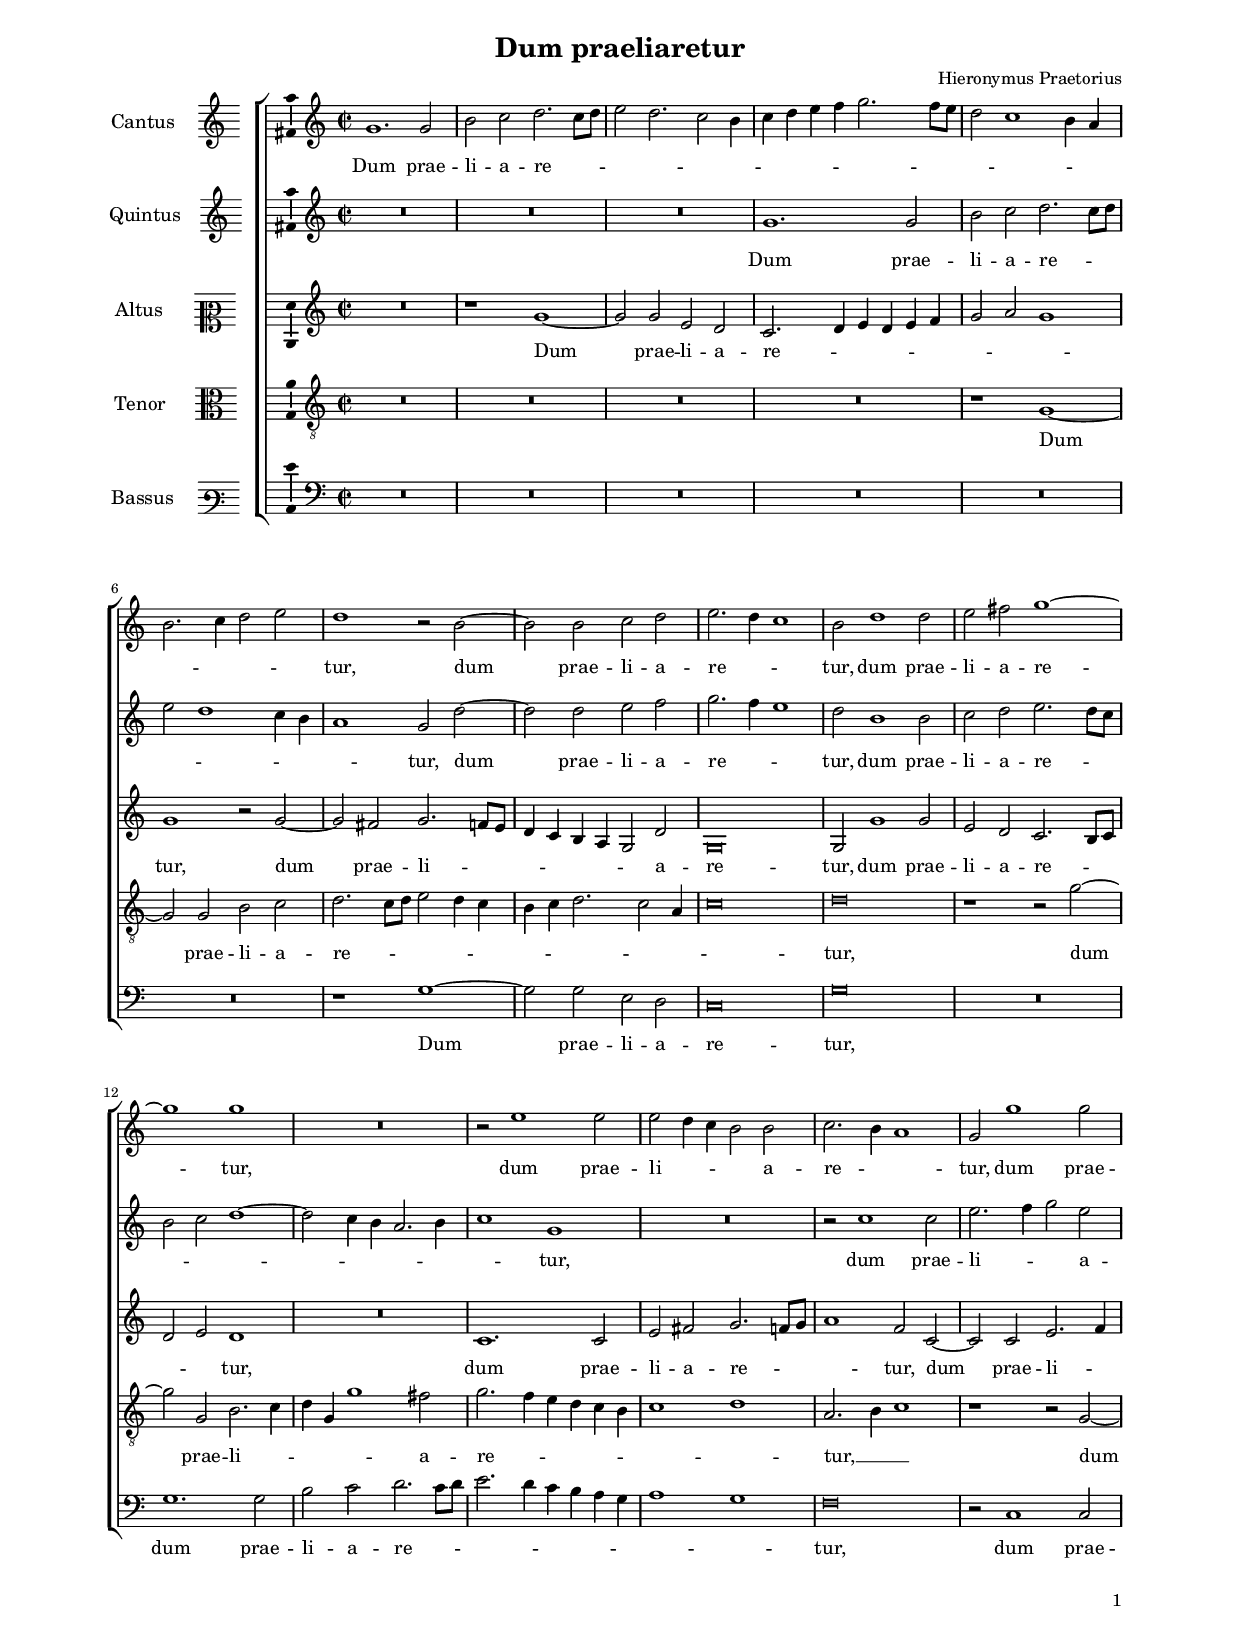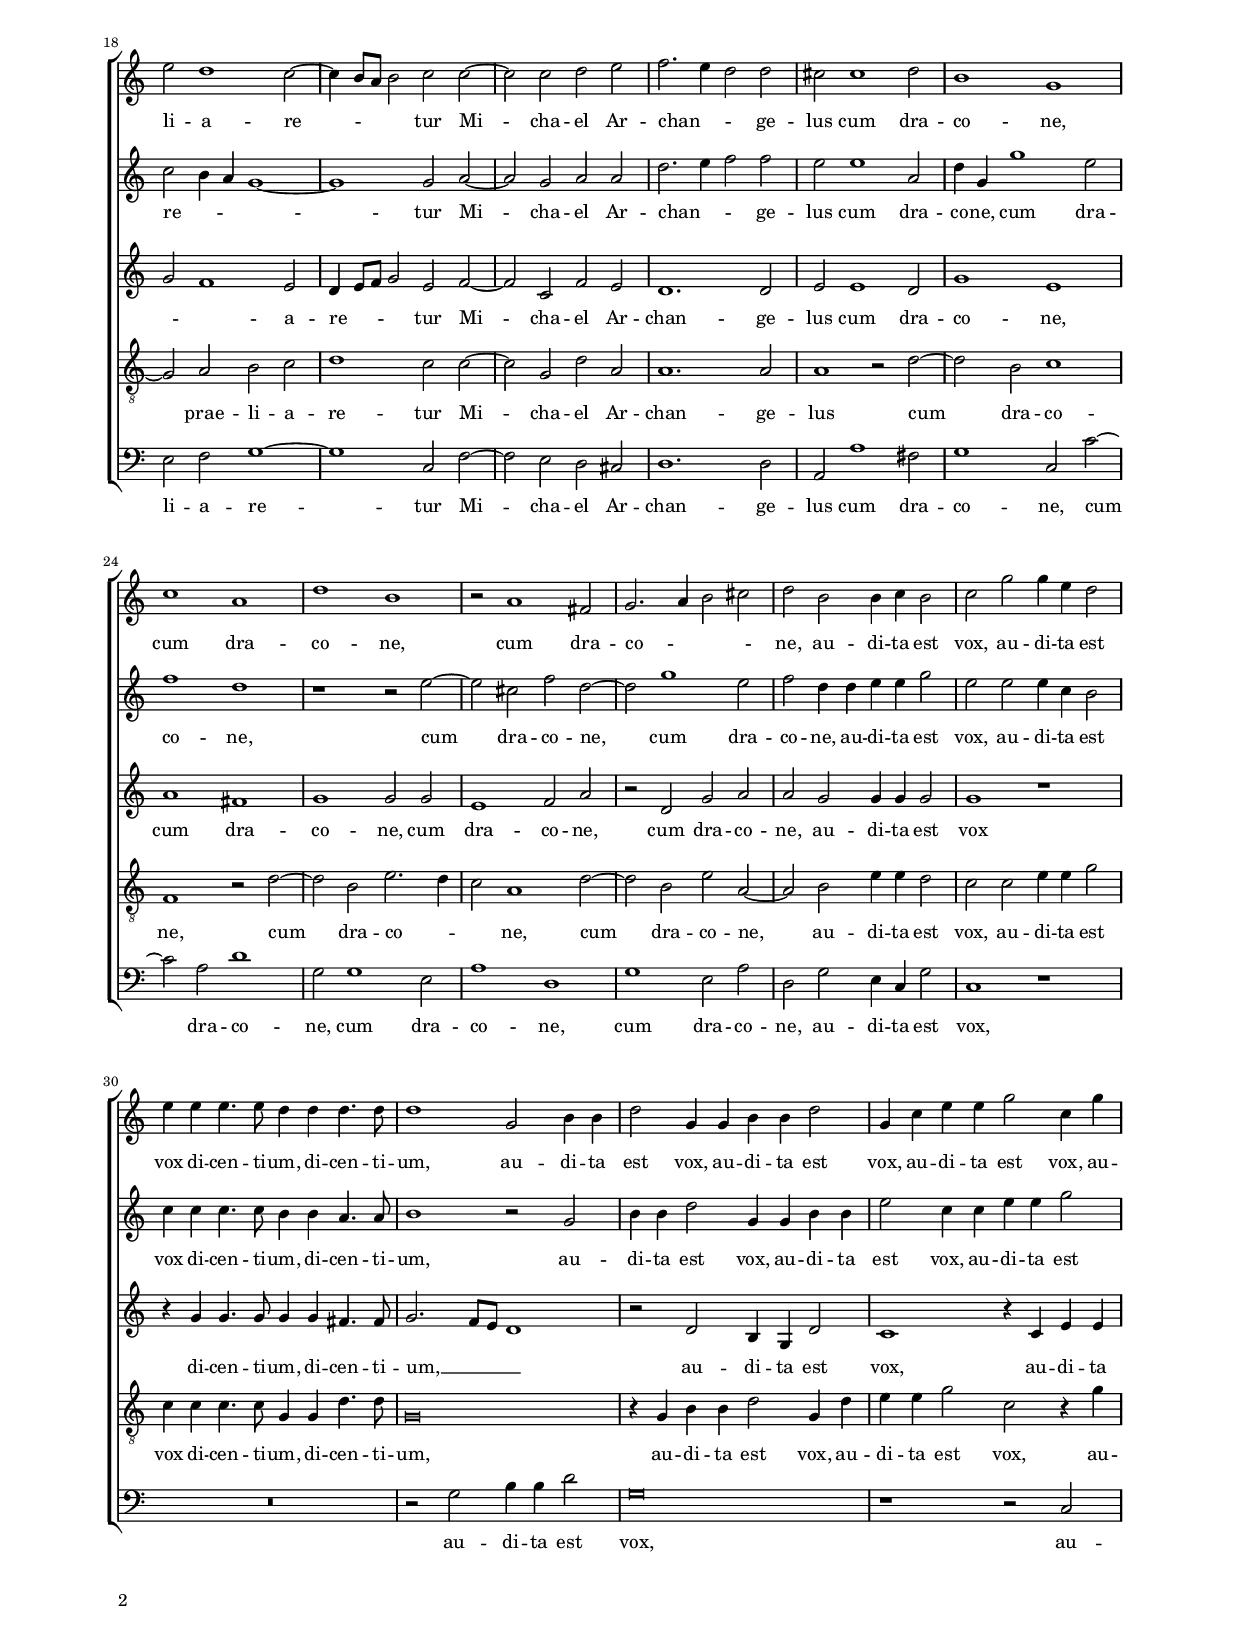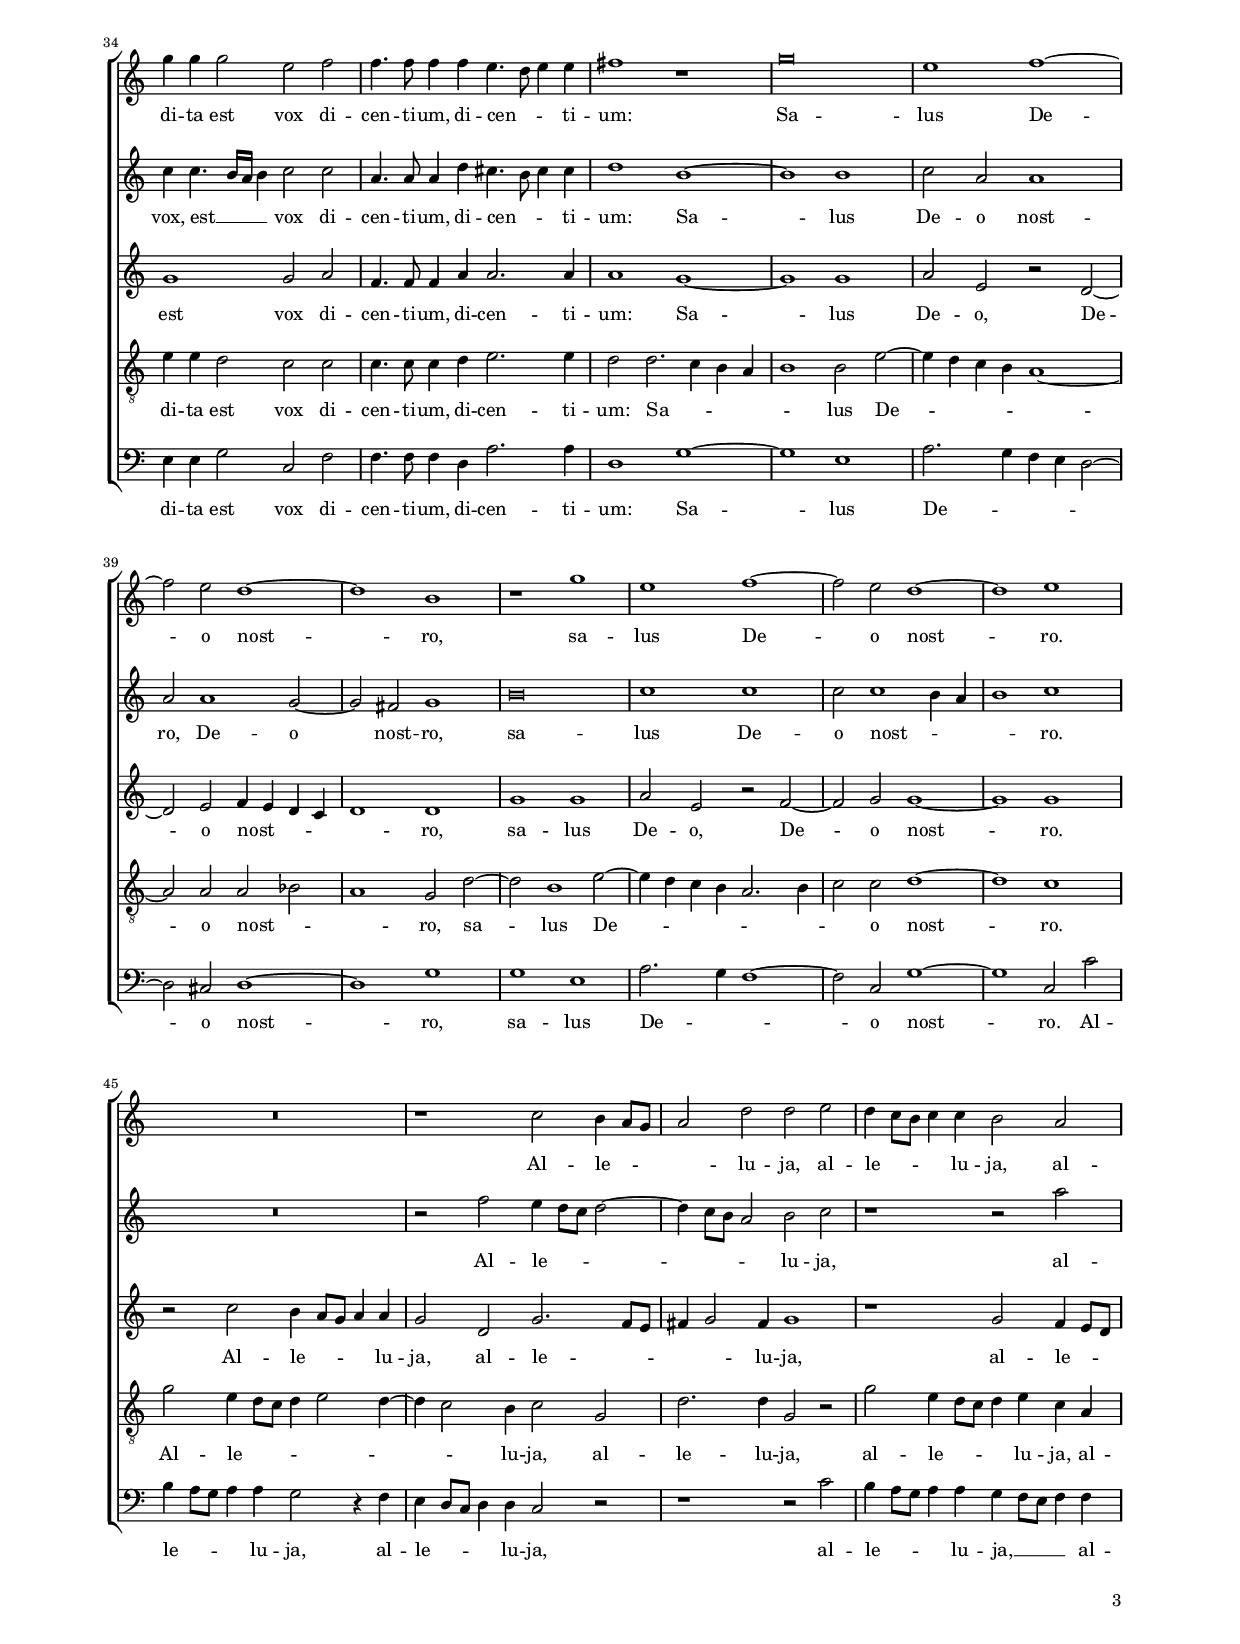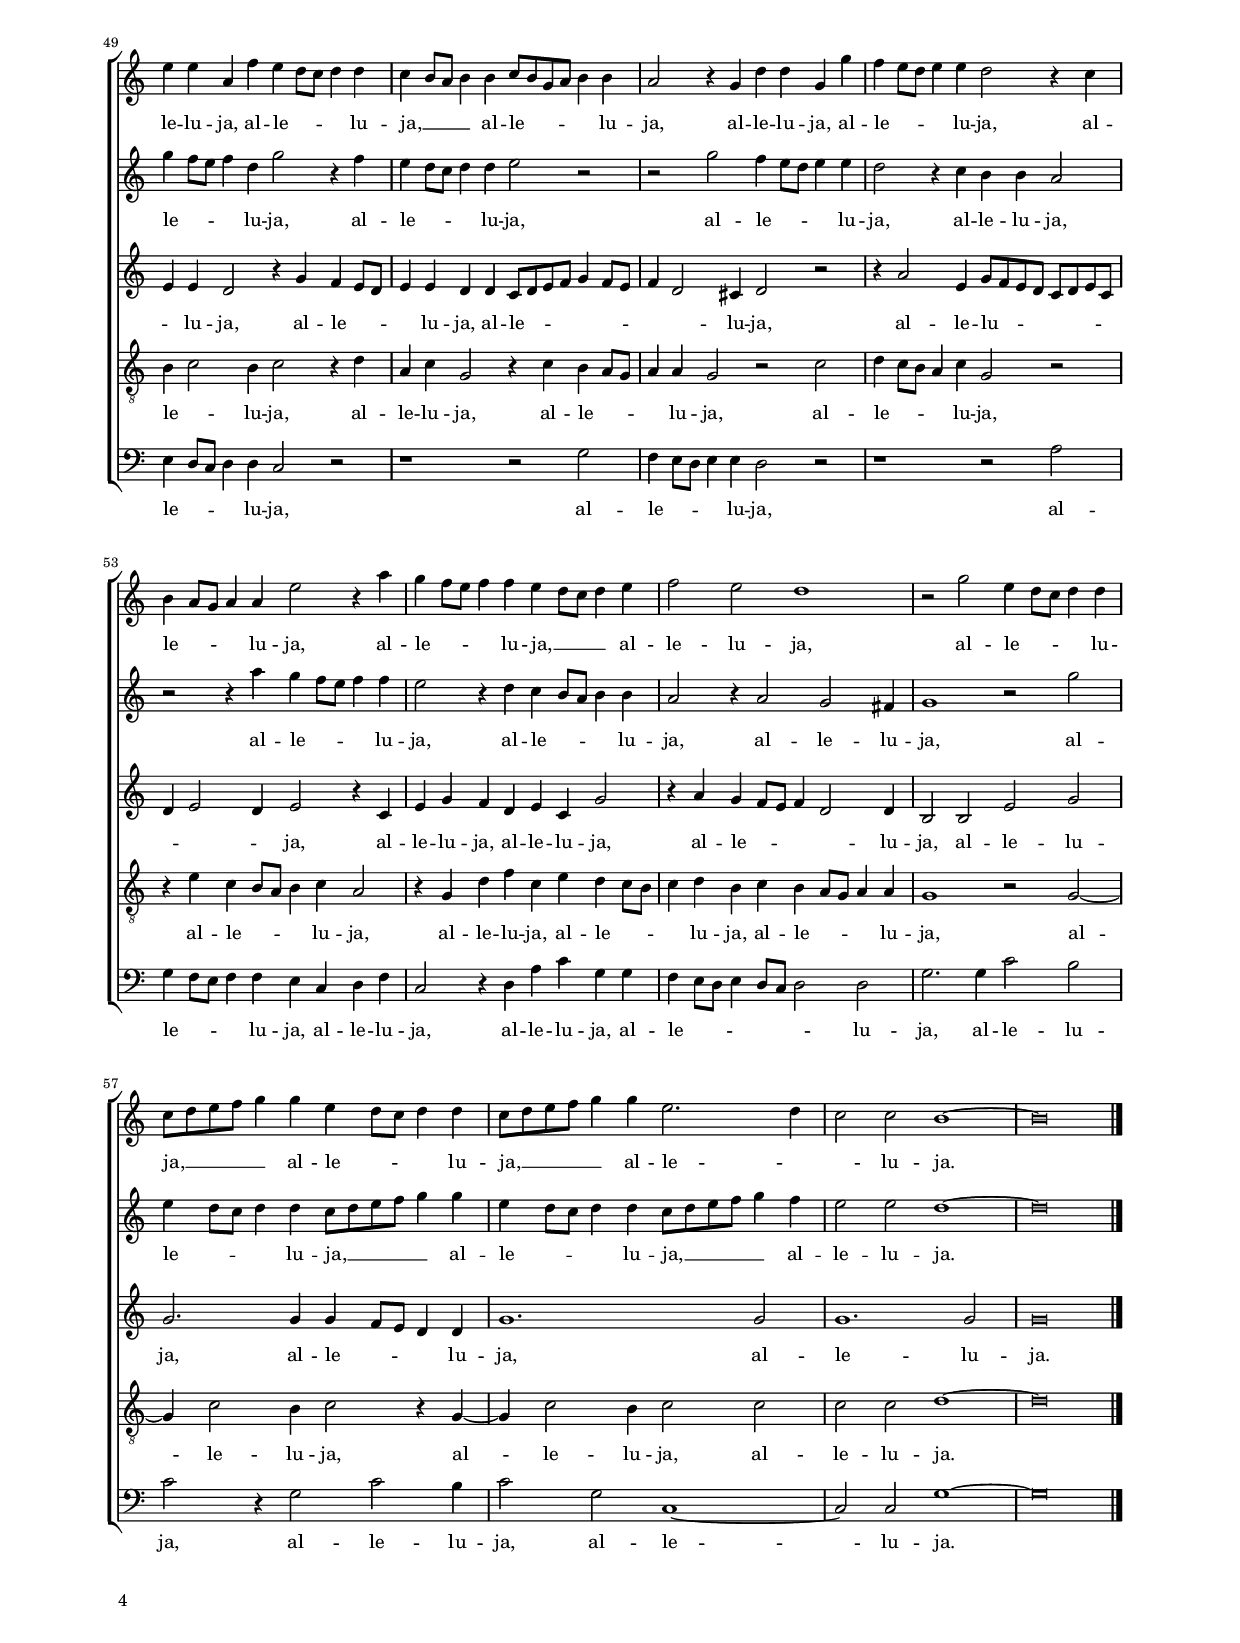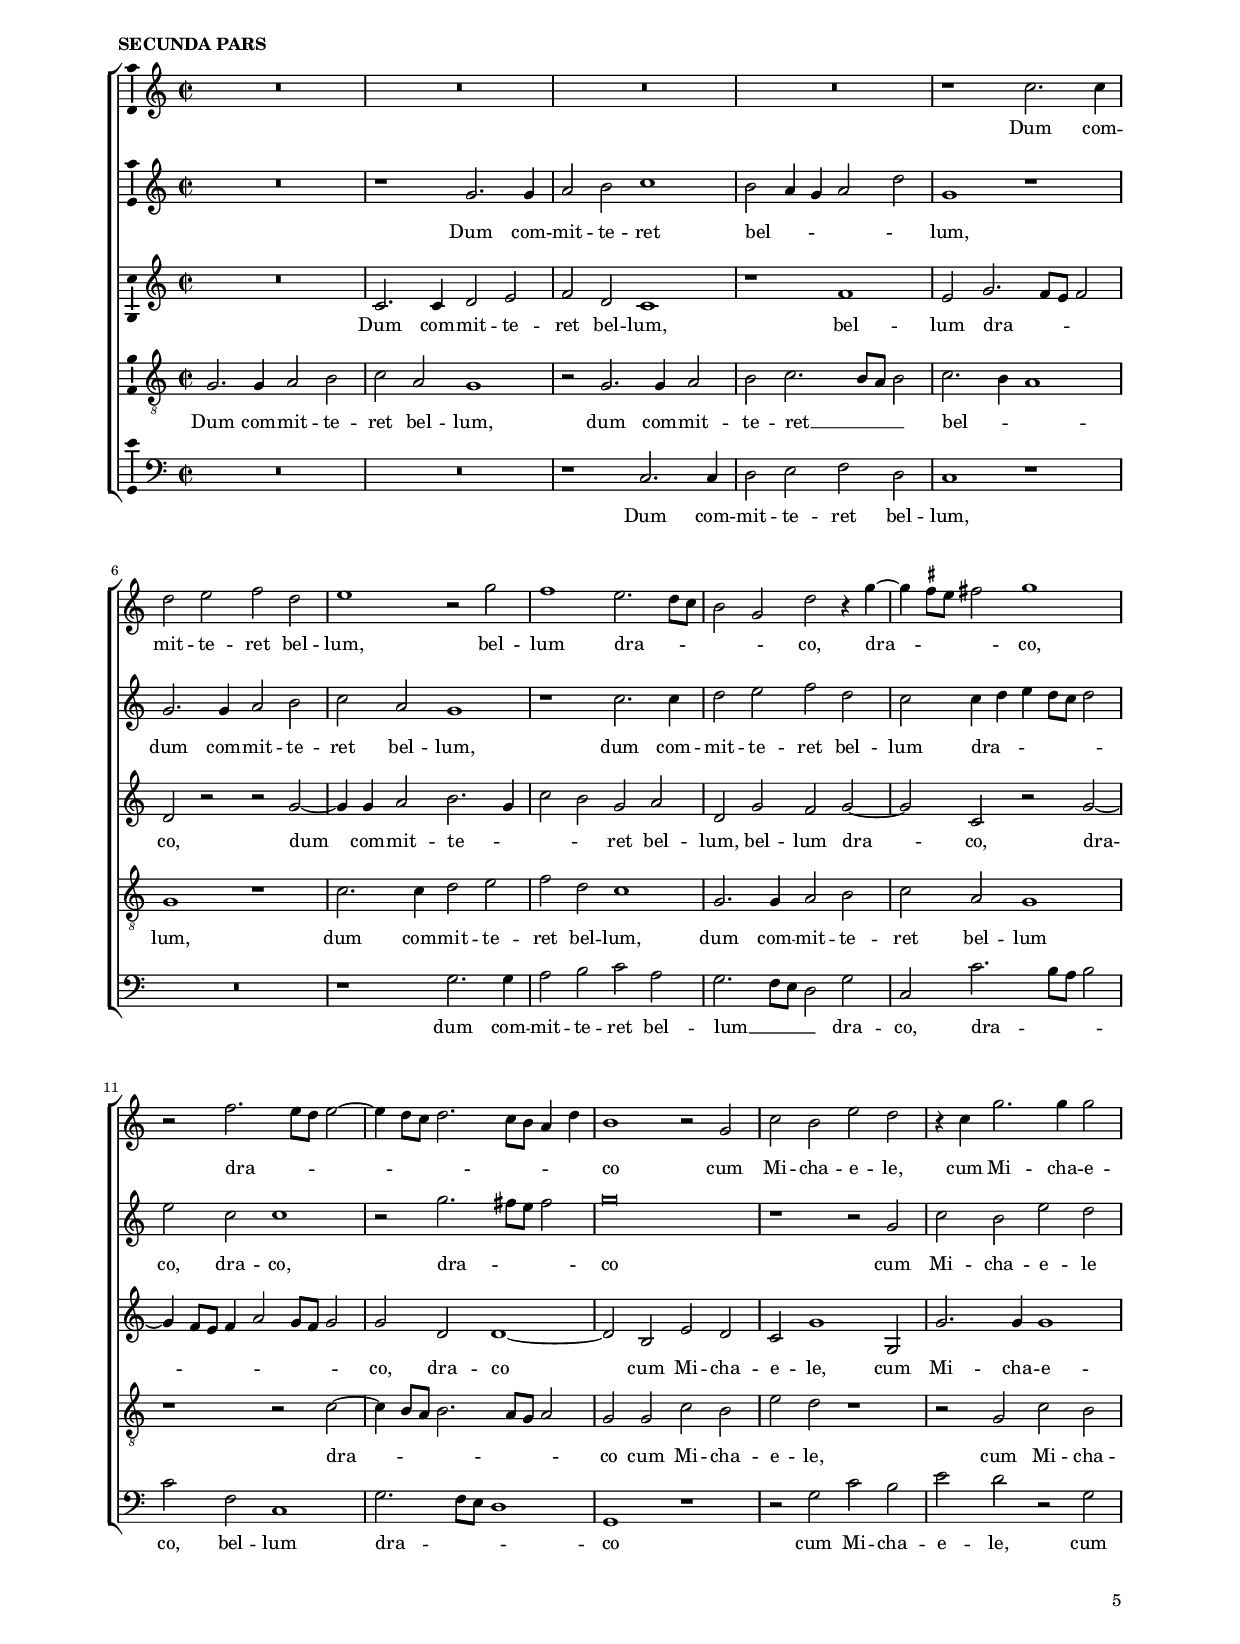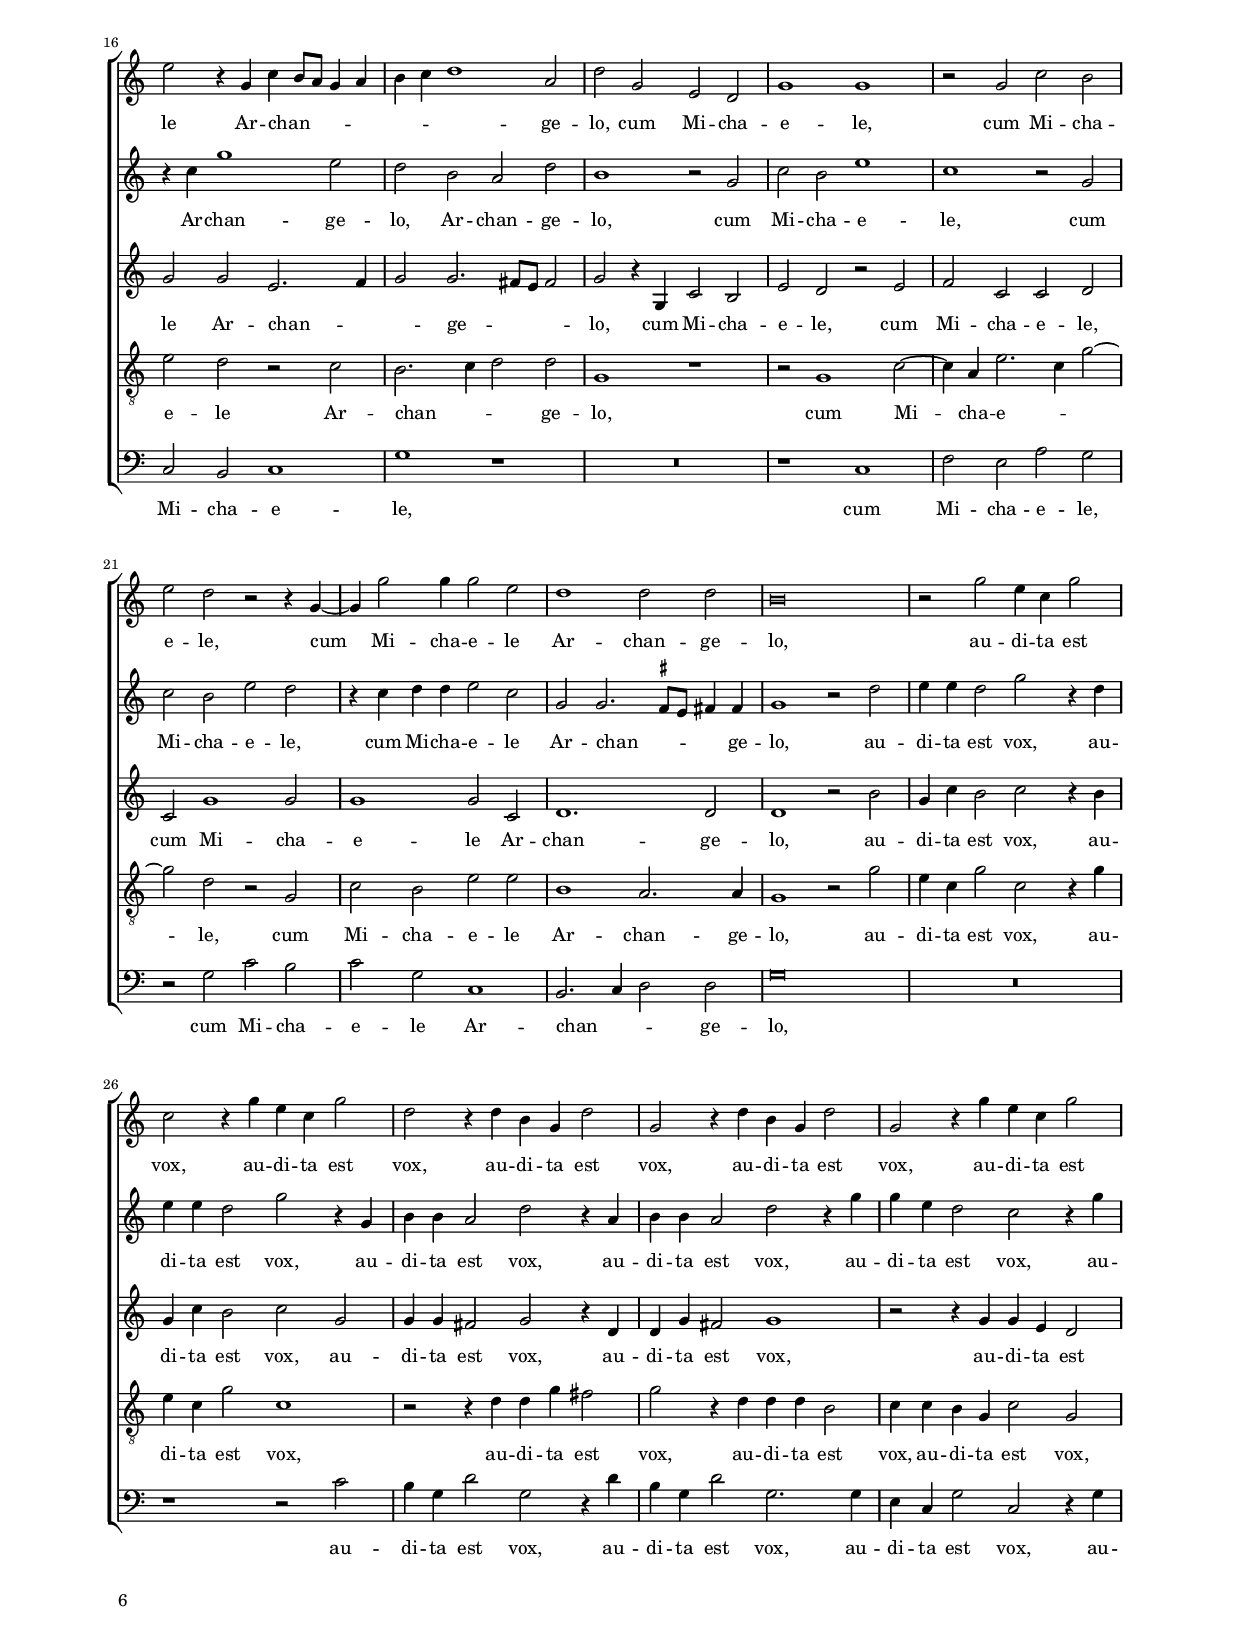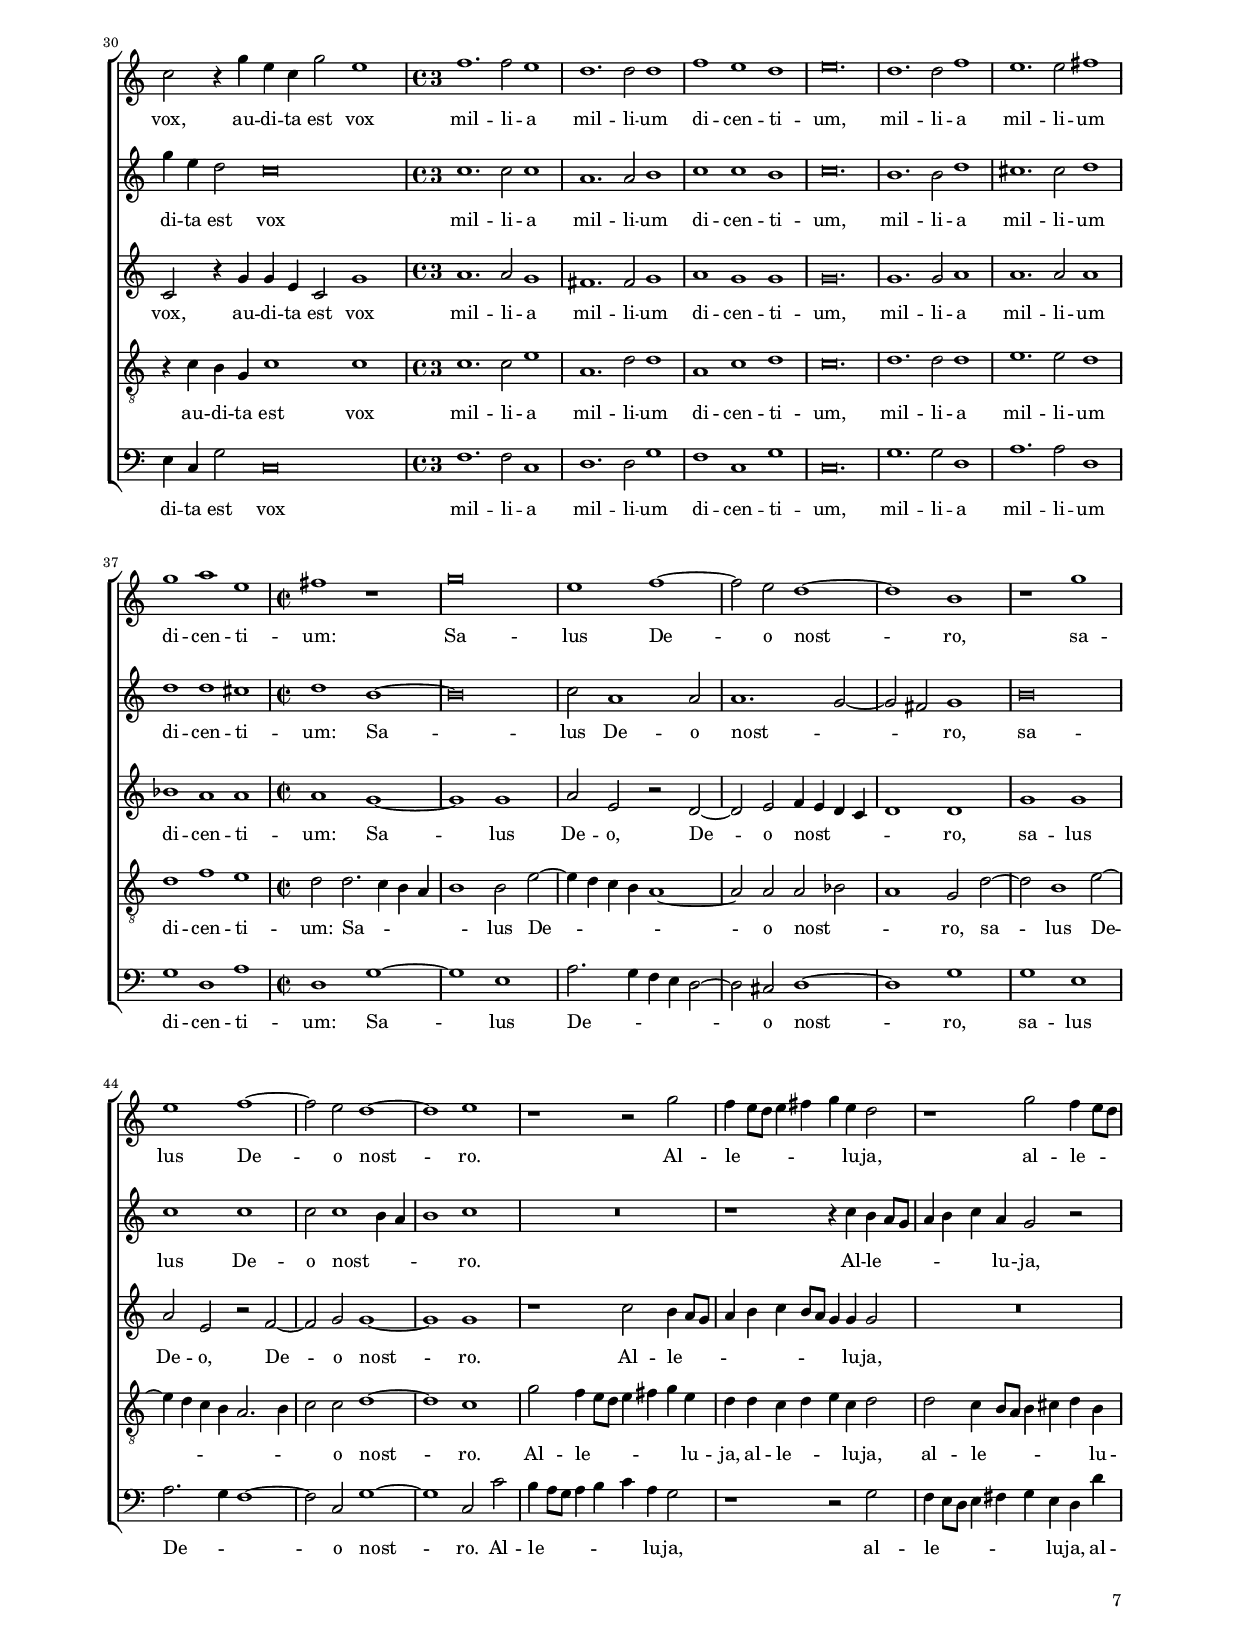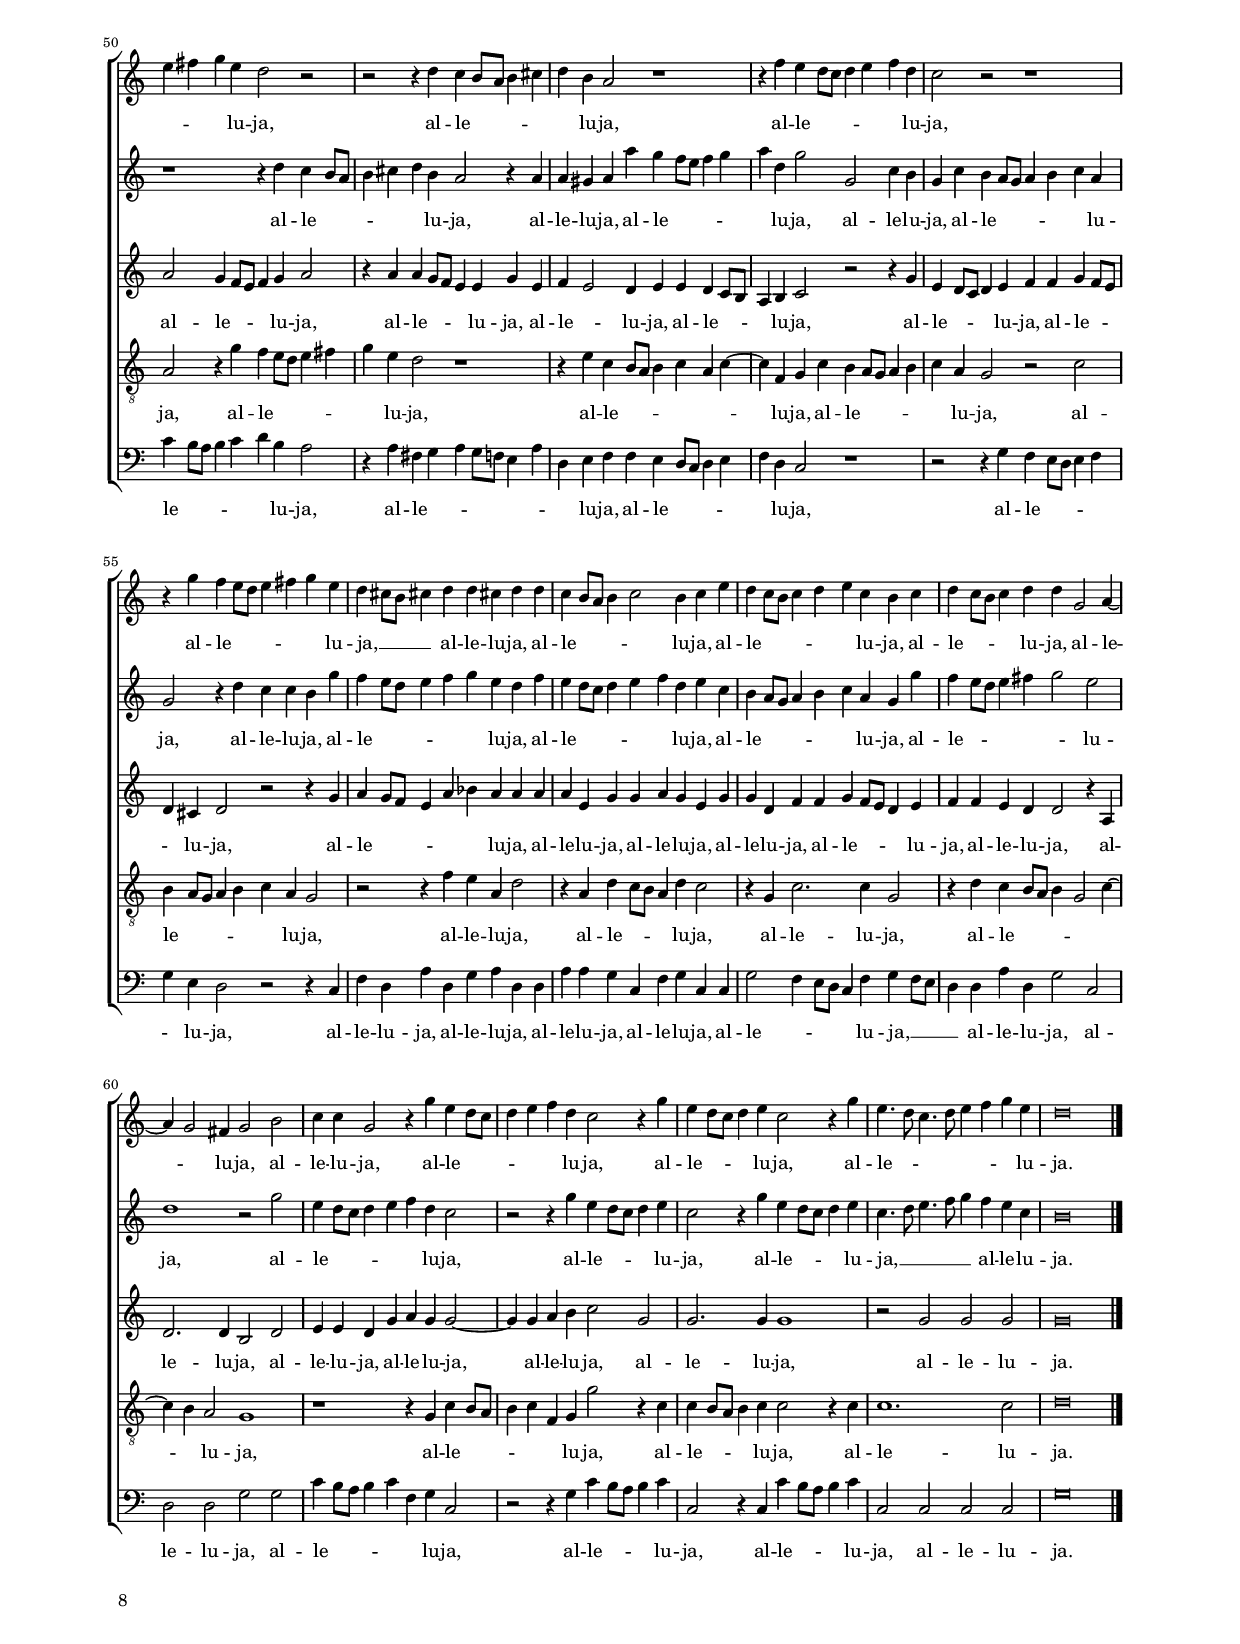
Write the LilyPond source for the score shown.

\header
{
  title="Dum praeliaretur"
  composer="Hieronymus Praetorius"
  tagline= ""
}

\version "2.18.2"
\language deutsch
#(set-global-staff-size 15)
% #(set-default-paper-size "letter")
#(ly:set-option 'point-and-click #f)

	
	ficta = { \once \set suggestAccidentals = ##t }
	
	forget = #(define-music-function (parser location music) (ly:music?) #{
		\accidentalStyle forget
		$music
		\accidentalStyle default
		#})
	
	m = \melisma
	me = \melismaEnd
 
    
   CutCThree = {
   \newSpacingSection
   \override Score.SpacingSpanner.common-shortest-duration = #(ly:make-moment 1 2)
   \once \override Staff.TimeSignature.stencil = #ly:text-interface::print
   \once \override Staff.TimeSignature.text =
   \markup \number { \musicglyph #"timesig.C44" \vcenter "3" }
   \time 3/1
   }
    
    CutCThreeTwo = {
    \newSpacingSection
    \override Score.SpacingSpanner.common-shortest-duration = #(ly:make-moment 1 4)
    \once \override Staff.TimeSignature.stencil = #ly:text-interface::print
    \once \override Staff.TimeSignature.text =
    \markup { \override #'(baseline-skip . 2) \number {\musicglyph #"timesig.C22" \vcenter \column {"3" "2"} } }
    \time 3/1
   }
   

\paper
	{
	top-margin = 1.8 \cm
	bottom-margin = 1.2 \cm
	left-margin = 2 \cm
	right-margin = 2 \cm
	ragged-bottom = ##f
	ragged-last-bottom = ##t
	print-page-number = ##f
	score-system-spacing = #'((basic-distance . 16) (minimum-distance . 14) (padding . 5) (strechability . 150))
	system-system-spacing = #'((basic-distance . 16) (minimum-distance . 14) (padding . 5) (strechability . 150))
        oddFooterMarkup=\markup   \fill-line { "" \fromproperty #'page:page-number-string }
        evenFooterMarkup=\markup  \fill-line { \fromproperty #'page:page-number-string "" }
        last-bottom-spacing = #'((basic-distance . 12) (minimum-distance . 7) (padding . 4))
	systems-per-page = 3
	page-count = 8
%	min-systems-per-page = 3
	}

global = {
   	\key c \major
	\time 2/2 \set Score.measureLength = #(ly:make-moment 2/1)
    \set Score.tempoHideNote = ##t
    \tempo 2 = 90
    \skip 1*2*44 \newSpacingSection \override Score.SpacingSpanner.common-shortest-duration = #(ly:make-moment 1 8)
    \skip 1*2*16 \bar "|."
	}
	

incipitcantus = \markup { \score {
	{
	\set Staff.instrumentName = \markup { \fontsize #1 "Cantus" }
	\key c \major
	\clef violin
	s4 \bar ""
	}
	\layout  {
	raggedright = ##t
	indent = 1.8 \cm
	line-width = 2.5 \cm
	\context { \Staff \remove Time_signature_engraver }
	\override Staff.Clef.Y-extent = #'(0 . 0)
	}} \hspace #1 }
      

incipitquintus = \markup { \score {
	{
	\set Staff.instrumentName = \markup { \fontsize #1 "Quintus" }
	\key c \major
	\clef violin
	s4 \bar ""
	}
	\layout  {
	raggedright = ##t
	indent = 1.8 \cm
	line-width = 2.5 \cm
	\context { \Staff \remove Time_signature_engraver }
	\override Staff.Clef.Y-extent = #'(0 . 0)
	}} \hspace #1 }
             
      
incipitaltus = \markup { \score {
	{
	\set Staff.instrumentName = \markup { \fontsize #1 "Altus" }
	\key c \major
	\clef mezzosoprano
	s4 \bar ""
	}
	\layout  {
	raggedright = ##t
	indent = 1.8 \cm
	line-width = 2.5 \cm
	\context { \Staff \remove Time_signature_engraver }
	\override Staff.Clef.Y-extent = #'(0 . 0)
	}} \hspace #1 }


incipittenor = \markup { \score {
	{
	\set Staff.instrumentName = \markup { \fontsize #1 "Tenor" }
	\key c \major
	\clef alto
	s4 \bar ""
	}
	\layout  {
	raggedright = ##t
	indent = 1.8 \cm
	line-width = 2.5 \cm
	\context { \Staff \remove Time_signature_engraver }
	\override Staff.Clef.Y-extent = #'(0 . 0)
	}} \hspace #1 }
      
     
incipitbassus = \markup { \score {
	{
	\set Staff.instrumentName = \markup { \fontsize #1 "Bassus" }
	\key c \major
	\clef varbaritone
	s4 \bar ""
	}
	\layout  {
	raggedright = ##t
	indent = 1.8 \cm
	line-width = 2.5 \cm
	\context { \Staff \remove Time_signature_engraver }
	\override Staff.Clef.Y-extent = #'(0 . 0)
	}} \hspace #1 }


cantus =  \relative c''
	{
	g1. g2
	h2 c d2. c8 d
	e2 d2. c2 h4
	c4 d e f g2. f8 e
%5
	d2 c1 h4 a |
	h2. c4 d2 e
	d1 r2 h~
	h2 h c d
	e2. d4 c1
%10
	h2 d1 d2 |
	e2 fis g1~
	g1 g
	R\breve
	r2 e1 e2
%15
	e2 d4 c h2 h |
	c2. h4 a1
	g2 g'1 g2
	e2 d1 c2~
	c4 h8 a h2 c c~
%20
	c2 c d e |
	f2. e4 d2 d
	cis2 cis1 d2
	h1 g
	c1 a
%25
	d1 h |
	r2 a1 fis2
	g2. a4 h2 cis
	d2 h h4 c h2
	c2 g' g4 e d2
%30
	e4 e e4. e8 d4 d d4. d8 |
	d1 g,2 h4 h
	d2 g,4 g h4 h d2
	g,4 c e e g2 c,4 g'
	g4 g g2 e2 f
%35
	f4. f8 f4 f e4. d8 e4 e |
	fis1 r
	g\breve
	e1 f~
	f2 e d1~
%40
	d1 h |
	r1 g'
	e1 f~
	f2 e d1~
	d1 e
%45
	R\breve |
	r1 c2 h4 a8 g
	a2 d d e
	d4 c8 h c4 c h2 a
	e'4 e a, f' e4 d8 c d4 d
%50
	c4 h8 a h4 h c8 h g a h4 h |
	a2 r4 g d'4 d g, g'
	f4 e8 d e4 e d2 r4 c
	h4 a8 g a4 a e'2 r4 a
	g4 f8 e f4 f e4 d8 c d4 e
%55
	f2 e d1 |
	r2 g e4 d8 c d4 d
	c8 d e f g4 g e4 d8 c d4 d
	c8 d e f g4 g e2. d4
	c2 c h1~
%60
	h\breve |
	}


quintus =  \relative c''
    {
	R\breve
	R\breve
	R\breve
	g1. g2
%5
	h2 c d2. c8 d |
	e2 d1 c4 h
	a1 g2 d'~
	d2 d e f
	g2. f4 e1
%10
	d2 h1 h2 |
	c2 d e2. d8 c
	h2 c d1~
	d2 c4 h a2. h4
	c1 g
%15
	R\breve |
	r2 c1 c2
	e2. f4 g2 e
	c2 h4 a g1~
	g1 g2 a~
%20
	a2 g a a |
	d2. e4 f2 f
	e2 e1 a,2
	d4 g, g'1 e2
	f1 d
%25
	r1 r2 e~ |
	e2 cis f2 d~
	d2 g1 e2
	f2 d4 d e4 e g2
	e2 e e4 c h2
%30
	c4 c c4. c8 h4 h a4. a8 |
	h1 r2 g
	h4 h d2 g,4 g h h
	e2 c4 c e4 e g2
	c,4 c4. h16 a h4 c2 c
%35
	a4. a8 a4 d cis4. h8 cis4 cis |
	d1 h~
	h1 h
	c2 a a1
	a2 a1 g2~
%40
	g2 fis g1 |
	h\breve
	c1 c
	c2 c1 h4 a
	h1 c
%45
	R\breve |
	r2 f e4 d8 c d2~
	d4 c8 h a2 h c
	r1 r2 a'
	g4 f8 e f4 d g2 r4 f
%50
	e4 d8 c d4 d e2 r |
	r2 g f4 e8 d e4 e
	d2 r4 c h4 h a2
	r2 r4 a' g4 f8 e f4 f
	e2 r4 d c4 h8 a h4 h
%55
	a2 r4 a2 g fis4 |
	g1 r2 g'
	e4 d8 c d4 d c8 d e f g4 g
	e4 d8 c d4 d c8 d e f g4 f
	e2 e d1~
%60
	d\breve |
	}


altus =  \relative c'
	{
	R\breve
	r1 g'~
	g2 g e d
	c2. d4 e d e f
%5
	g2 a g1 |
	g1 r2 g~
	g2 fis g2. f8 e
	d4 c h a g2 d'
	g,\breve
%10
	g2 g'1 g2 |
	e2 d c2. h8 c
	d2 e d1
	R\breve
	c1. c2
%15
	e2 fis g2. f8 g |
	a1 f2 c~
	c2 c e2. f4
	g2 f1 e2
	d4 e8 f g2 e f~
%20
	f2 c f e |
	d1. d2
	e2 e1 d2
	g1 e
	a1 fis
%25
	g1 g2 g |
	e1 f2 a
	r2 d, g2 a
	a2 g g4 g g2
	g1 r
%30
	r4 g g4. g8 g4 g fis4. fis8 |
	g2. f8 e d1
	r2 d h4 g d'2
	c1 r4 c e e
	g1 g2 a
%35
	f4. f8 f4 a a2. a4 |
	a1 g~
	g1 g
	a2 e r d~
	d2 e f4 e d c
%40
	d1 d |
	g1 g
	a2 e r f~
	f2 g g1~
	g1 g
%45
	r2 c h4 a8 g a4 a |
	g2 d g2. f8 e
	fis4 g2 fis4 g1
	r1 g2 f4 e8 d
	e4 e d2 r4 g f e8 d
%50
	e4 e d d c8 d e f g4 f8 e |
	f4 d2 cis4 d2 r
	r4 a'2 e4 g8 f e d c[ d e c]
	d4 e2 d4 e2 r4 c
	e4 g f d e c g'2
%55
	r4 a g f8 e f4 d2 d4 |
	h2 h e2 g
	g2. g4 g4 f8 e d4 d
	g1. g2
	g1. g2
%60
	g\breve |
	}


tenor  =  \relative c'
	{
	R\breve
	R\breve
	R\breve
	R\breve
%5
	r1 g~ |
	g2 g h c
	d2. c8 d e2 d4 c
	h4 c d2. c2 a4
	c\breve
%10
	d\breve |
	r1 r2 g~
	g2 g, h2. c4
	d4 g, g'1 fis2
	g2. f4 e4 d c h
%15
	c1 d |
	a2. h4 c1
	r1 r2 g~
	g2 a h c
	d1 c2 c~
%20
	c2 g d' a |
	a1. a2
	a1 r2 d~
	d2 h c1
	f,1 r2 d'~
%25
	d2 h e2. d4 |
	c2 a1 d2~
	d2 h e a,~
	a2 h e4 e d2
	c2 c e4 e g2
%30
	c,4 c c4. c8 g4 g d'4. d8 |
	g,\breve
	r4 g h h d2 g,4 d'
	e4 e g2 c,2 r4 g'
	e4 e d2 c2 c
%35
	c4. c8 c4 d e2. e4 |
	d2 d2. c4 h a
	h1 h2 e~
	e4 d c h a1~
	a2 a a b
%40
	a1 g2 d'~ |
	d2 h1 e2~
	e4 d c h a2. h4
	c2 c d1~
	d1 c
%45
	g'2 e4 d8 c d4 e2 d4~ |
	d4 c2 h4 c2 g
	d'2. d4 g,2 r
	g'2 e4 d8 c d4 e c a
	h4 c2 h4 c2 r4 d
%50
	a4 c g2 r4 c h a8 g |
	a4 a g2 r c
	d4 c8 h a4 c g2 r
	r4 e' c4 h8 a h4 c a2
	r4 g d' f c4 e d c8 h
%55
	c4 d h c h4 a8 g a4 a |
	g1 r2 g~
	g4 c2 h4 c2 r4 g~
	g4 c2 h4 c2 c
	c2 c d1~
%60
	d\breve |
	}


bassus  =  \relative c
	{
	R\breve
	R\breve
	R\breve
	R\breve
%5
	R\breve |
	R\breve
	r1 g'~
	g2 g e d
	c\breve
%10
	g'\breve |
	R\breve
	g1. g2
	h2 c d2. c8 d
	e2. d4 c h a g
%15
	a1 g |
	f\breve
	r2 c1 c2
	e2 f g1~
	g1 c,2 f~
%20
	f2 e d cis |
	d1. d2
	a2 a'1 fis2
	g1 c,2 c'~
	c2 a d1
%25
	g,2 g1 e2 |
	a1 d,
	g1 e2 a
	d,2 g e4 c g'2
	c,1 r
%30
	R\breve |
	r2 g' h4 h d2
	g,\breve
	r1 r2 c,
	e4 e g2 c,2 f
%35
	f4. f8 f4 d a'2. a4 |
	d,1 g~
	g1 e
	a2. g4 f e d2~
	d2 cis d1~
%40
	d1 g |
	g1 e
	a2. g4 f1~
	f2 c g'1~
	g1 c,2 c'
%45
	h4 a8 g a4 a g2 r4 f |
	e4 d8 c d4 d c2 r
	r1 r2 c'
	h4 a8 g a4 a g4 f8 e f4 f
	e4 d8 c d4 d c2 r
%50
	r1 r2 g' |
	f4 e8 d e4 e d2 r
	r1 r2 a'
	g4 f8 e f4 f e4 c d f
	c2 r4 d a'4 c g g
%55
	f4 e8 d e4 d8 c d2 d |
	g2. g4 c2 h
	c2 r4 g2 c2 h4
	c2 g c,1~
	c2 c g'1~
%60
	g\breve |
	}


lyricscantus = \lyricmode {
	Dum prae -- li -- a -- re -- _ _ _ _ _ _ _ _ _ _ _ _ _ _ _ _ _ _ _ _ _ tur,
    dum prae -- li -- a -- re -- _ _ tur,
    dum prae -- li -- a -- re -- tur,
    dum prae -- li -- _ _ _ a -- re -- _ _ tur,
    dum prae -- li -- a -- re -- _ _ _ tur
    Mi -- cha -- el Ar -- chan -- _ _ ge -- lus cum dra -- co -- ne,
    cum dra -- co -- ne,
    cum dra -- co -- _ _ _ ne,
    au -- di -- ta est vox,
    au -- di -- ta est vox
    di -- cen -- ti -- um,
    di -- cen -- ti -- um,
    au -- di -- ta est vox,
    au -- di -- ta est vox,
    au -- di -- ta est vox,
    au -- di -- ta est vox
    di -- cen -- ti -- um,
    di -- cen -- _ _ ti -- um:
    Sa -- lus De -- o nost -- ro,
    sa -- lus De -- o nost -- ro.
    Al -- le -- _ _ _ lu -- ja,
    al -- le -- _ _ _ lu -- ja,
    al -- le -- lu -- ja,
    al -- le -- _ _ _ lu -- ja, __ _ _ _
    al -- le -- _ _ _ _ lu -- ja,
    al -- le -- lu -- ja,
    al -- le -- _ _ _ lu -- ja,
    al -- le -- _ _ _ lu -- ja,
    al -- le -- _ _ _ lu -- ja, __ _ _ _ 
    al -- le -- lu -- ja,
    al -- le -- _ _ _ lu -- ja, __ _ _ _ _
    al -- le -- _ _ _ lu -- ja, __ _ _ _ _ 
    al -- le -- _ _ lu -- ja.
	}


lyricsquintus = \lyricmode {
	Dum prae -- li -- a -- re -- _ _ _ _ _ _ _ tur,
    dum prae -- li -- a -- re -- _ _ tur,
    dum prae -- li -- a -- re -- _ _ _ _ _ _ _ _ _ _ tur,
    dum prae -- li -- _ _ a -- re -- _ _ _ tur
    Mi -- cha -- el Ar -- chan -- _ _ ge -- lus cum dra -- co -- ne,
    cum dra -- co -- ne,
    cum dra -- co -- ne,
    cum dra -- co -- ne,
    au -- di -- ta est vox,
    au -- di -- ta est vox
    di -- cen -- ti -- um,
    di -- cen -- ti -- um,
    au -- di -- ta est vox,
    au -- di -- ta est vox,
    au -- di -- ta est vox,
    est __ _ _ _ vox
    di -- cen -- ti -- um,
    di -- cen -- _ _ ti -- um:
    Sa -- lus De -- o nost -- ro,
    De -- o nost -- ro,
    sa -- lus De -- o nost -- _ _ _ ro.
    Al -- le -- _ _ _ _ _ _ lu -- ja,
    al -- le -- _ _ _ lu -- ja,
    al -- le -- _ _ _ lu -- ja,
    al -- le -- _ _ _ lu -- ja,
    al -- le -- lu -- ja,
    al -- le -- _ _ _ lu -- ja,
    al -- le -- _ _ _ lu -- ja,
    al -- le -- lu -- ja,
    al -- le -- _ _ _ lu -- ja, __ _ _ _ _
    al -- le -- _ _ _ lu -- ja, __ _ _ _ _
    al -- le -- lu -- ja.
	}


lyricsaltus = \lyricmode {
	Dum prae -- li -- a -- re -- _ _ _ _ _ _ _ _ tur,
    dum prae -- li -- _ _ _ _ _ _ _ a -- re -- tur,
    dum prae -- li -- a -- re -- _ _ _ _ tur,
    dum prae -- li -- a -- re -- _ _ _ tur,
    dum prae -- li -- _ _ _ a -- re -- _ _ _ tur
    Mi -- cha -- el Ar -- chan -- ge -- lus cum dra -- co -- ne,
    cum dra -- co -- ne,
    cum dra -- co -- ne,
    cum dra -- co -- ne,
    au -- di -- ta est vox
    di -- cen -- ti -- um,
    di -- cen -- ti -- um, __ _ _ _
    au -- di -- ta est vox,
    au -- di -- ta est vox
    di -- cen -- ti -- um,
    di -- cen -- ti -- um:
    Sa -- lus De -- o, De -- o nost -- _ _ _ _ ro,
    sa -- lus De -- o, De -- o nost -- ro.
    Al -- le -- _ _ _ lu -- ja,
    al -- le -- _ _ _ _ lu -- ja,
    al -- le -- _ _ _ lu -- ja,
    al -- le -- _ _ _ lu -- ja,
    al -- le -- _ _ _ _ _ _ _ _ lu -- ja,
    al -- le -- lu -- _ _ _ _ _ _ _ _ _ _ ja,
    al -- le -- lu -- ja,
    al -- le -- lu -- ja,
    al -- le -- _ _ _ _ lu -- ja,
    al -- le -- lu -- ja,
    al -- le -- _ _ _ lu -- ja,
    al -- le -- lu -- ja.
	}


lyricstenor = \lyricmode {
	Dum prae -- li -- a -- re -- _ _ _ _ _ _ _ _ _ _ _ tur,
    dum prae -- li -- _ _ _ _ a -- re -- _ _ _ _ _ _ _ tur, __ _ _
    dum prae -- li -- a -- re -- tur
    Mi -- cha -- el Ar -- chan -- ge -- lus cum dra -- co -- ne,
    cum dra -- co -- _ _ ne,
    cum dra -- co -- ne,
    au -- di -- ta est vox,
    au -- di -- ta est vox
    di -- cen -- ti -- um,
    di -- cen -- ti -- um,
    au -- di -- ta est vox,
    au -- di -- ta est vox,
    au -- di -- ta est vox
    di -- cen -- ti -- um,
    di -- cen -- ti -- um:
    Sa -- _ _ _ _ lus De -- _ _ _ _ o nost -- _ _ ro,
    sa -- lus De -- _ _ _ _ _ _ o nost -- ro.
    Al -- le -- _ _ _ _ _ _ lu -- ja,
    al -- le -- lu -- ja,
    al -- le -- _ _ _ lu -- ja,
    al -- le -- _ lu -- ja,
    al -- le -- lu -- ja,
    al -- le -- _ _ _ lu -- ja,
    al -- le -- _ _ _ lu -- ja,
    al -- le -- _ _ _ lu -- ja,
    al -- le -- lu -- ja,
    al -- le -- _ _ _ lu -- ja,
    al -- le -- _ _ _ lu -- ja,
    al -- le -- lu -- ja,
    al -- le -- lu -- ja,
    al -- le -- lu -- ja.
	}


lyricsbassus = \lyricmode {
	Dum prae -- li -- a -- re -- tur,
    dum prae -- li -- a -- re -- _ _ _ _ _ _ _ _ _ _ tur,
    dum prae -- li -- a -- re -- tur
    Mi -- cha -- el Ar -- chan -- ge -- lus cum dra -- co -- ne,
    cum dra -- co -- ne,
    cum dra -- co -- ne,
    cum dra -- co -- ne,
    au -- di -- ta est vox,
    au -- di -- ta est vox,
    au -- di -- ta est vox
    di -- cen -- ti -- um,
    di -- cen -- ti -- um:
    Sa -- lus De -- _ _ _ _ o nost -- ro,
    sa -- lus De -- _ _ o nost -- ro.
    Al -- le -- _ _ _ lu -- ja,
    al -- le -- _ _ _ lu -- ja,
    al -- le -- _ _ _ lu -- ja, __ _ _ _
    al -- le -- _ _ _ lu -- ja,
    al -- le -- _ _ _ lu -- ja,
    al -- le -- _ _ _ lu -- ja,
    al -- le -- lu -- ja,
    al -- le -- lu -- ja,
    al -- le -- _ _ _ _ _ _ lu -- ja,
    al -- le -- lu -- ja,
    al -- le -- lu -- ja,
    al -- le -- lu -- ja.
	}


\score
{  
	% \transpose {
	\new ChoirStaff \with { \override StaffGrouper.staff-staff-spacing.basic-distance = #12 }
	<<

	\new Staff << \global
	\new Voice="v1" {
		\set Staff.instrumentName=\incipitcantus
		\set Staff.midiInstrument = "reed organ"
		\clef violin
		\cantus }
	\new Lyrics \lyricsto "v1" {\lyricscantus }
	>>


	\new Staff << \global
	\new Voice="v5" {
		\set Staff.instrumentName=\incipitquintus
		\set Staff.midiInstrument = "reed organ"
		\clef violin
		\quintus}
	\new Lyrics \lyricsto "v5" {\lyricsquintus }
	>>
    

	\new Staff << \global
	\new Voice="v2" {
		\set Staff.instrumentName=\incipitaltus
		\set Staff.midiInstrument = "reed organ"
                \clef violin % "G_8"
		\altus}
	\new Lyrics \lyricsto "v2" {\lyricsaltus }
	>>


	\new Staff << \global
	\new Voice="v3" {
		\set Staff.instrumentName=\incipittenor
		\set Staff.midiInstrument = "reed organ"
		\clef "G_8"
		\tenor }
	\new Lyrics \lyricsto "v3" {\lyricstenor }
	>>


	\new Staff << \global
	\new Voice="v4" {
		\set Staff.instrumentName=\incipitbassus
		\set Staff.midiInstrument = "reed organ"
		\clef bass
		\bassus }
	\new Lyrics \lyricsto "v4" {\lyricsbassus}
	>>

	>>
	% } % transpose

	\layout
	{
	indent = 2.5 \cm
	\context { \Staff \override TimeSignature.break-visibility = #end-of-line-invisible }
	\context { \Lyrics \override VerticalAxisGroup.nonstaff-relatedstaff-spacing.padding = #1.4 }
%	\context { \Lyrics \override LyricText.font-size = #1 }
	\context { \Staff \consists "Ambitus_engraver" }
	\context { \Score \override BarNumber.padding = #2 }
	\context { \Voice \override NoteHead.style = #'baroque }
	}


\midi
	{
	}

}

%%%%%%%%%%%%%%%%%%%%  SECUNDA PARS %%%%%%%%%%%%%%%%%%%%




global = {
	\key c \major
	\time 2/2 \set Score.measureLength = #(ly:make-moment 2/1)
    \set Score.tempoHideNote = ##t
    \tempo 2 = 90
    \skip 1*2*29 \set Score.measureLength = #(ly:make-moment 3/1)
    \skip 1*3
    \CutCThree
    \tempo 1 = 135
    \skip 1*3*7
    \time 2/2 \set Score.measureLength = #(ly:make-moment 2/1) \newSpacingSection \override Score.SpacingSpanner.common-shortest-duration = #(ly:make-moment 1 4)
    \tempo 2 = 90
    \skip 1*2*9 % \newSpacingSection \override Score.SpacingSpanner.common-shortest-duration = #(ly:make-moment 1 8)
    \skip 1*2*19 \bar "|."
	}


cantus =  \relative c''
	{
    R\breve    
	R\breve
	R\breve
	R\breve
%5
	r1 c2. c4 |
	d2 e f d
	e1 r2 g
	f1 e2. d8 c
	h2 g d' r4 g~
%10
	g4 \ficta fis8 e fis!2 g1 |
	r2 f2. e8 d e2~
	e4 d8 c d2. c8 h a4 d
	h1 r2 g
	c2 h e d
%15
	r4 c g'2. g4 g2 |
	e2 r4 g, c4 h8 a g4 a 
    h4 c d1 a2
	d2 g,2 e d
	g1 g
%20
	r2 g c h |
	e2 d r r4 g,~
	g4 g'2 g4 g2 e
	d1 d2 d
	h\breve
%25
	r2 g' e4 c g'2 |
	c,2 r4 g' e c g'2
	d2 r4 d h g d'2
	g,2 r4 d' h g d'2
	g,2 r4 g' e c g'2
%30
	c,2 r4 g' e4 c g'2 e1 |
% Triple time
	f1. f2 e1
	d1. d2 d1
	f1 e d
	e\breve.
%35
	d1. d2 f1 |
	e1. e2 fis1
	g1 a e
% End of triple time
	fis1 r
	g\breve
%40
	e1 f~ |
	f2 e d1~
	d1 h
	r1 g'
	e1 f~
%45
	f2 e d1~ |
	d1 e
	r1 r2 g
	f4 e8 d e4 fis g4 e d2
	r1 g2 f4 e8 d
%50
	e4 fis g e d2 r |
	r2 r4 d c4 h8 a h4 cis
	d4 h a2 r1
	r4 f' e4 d8 c d4 e f d
	c2 r r1
%55
	r4 g' f e8 d e4 fis g4 e |
	d4 cis8 h cis!4 d d4 cis! d d
	c4 h8 a h4 c2 h4 c4 e
	d4 c8 h c4 d e c h c
	d4 c8 h c4 d d4 g,2 a4~
%60
	a4 g2 fis4 g2 h2 |
	c4 c g2 r4 g' e4 d8 c
	d4 e f4 d c2 r4 g'
	e4 d8 c d4 e c2 r4 g'
	e4. d8 c4. d8 e4 f g e
%65
	d\breve |
	}


quintus =  \relative c''
    {
	R\breve
	r1 g2. g4
	a2 h c1
	h2 a4 g a2 d
%5
	g,1 r |
	g2. g4 a2 h
	c2 a g1
	r1 c2. c4
	d2 e f d
%10
	c2 c4 d e4 d8 c d2 |
	e2 c c1
	r2 g'2. fis 8 e fis2
	g\breve
	r1 r2 g,
%15
	c2 h e d |
	r4 c g'1 e2
	d2 h a d
	h1 r2 g
	c2 h e1
%20
	c1 r2 g |
	c2 h e d
	r4 c d d e2 c
	g2 g2. \ficta fis8 e fis!4 fis
	g1 r2 d'
%25
	e4 e d2 g r4 d |
	e4 e d2 g2 r4 g,
	h4 h a2 d2 r4 a
	h4 h a2 d2 r4 g
	g4 e d2 c2 r4 g'
%30
	g4 e d2 c\breve |
% Triple time
	c1. c2 c1
	a1. a2 h1
	c1 c h
	c\breve.
%35
	h1. h2 d1 |
	cis1. cis2 d1
	d1 d cis
% End of triple time
    d1 h~
	h\breve
%40
	c2 a1 a2 |
	a1. g2~
	g2 fis g1
	h\breve
	c1 c
%45
	c2 c1 h4 a |
	h1 c
	R\breve
	r1 r4 c h a8 g
	a4 h c a g2 r
%50
	r1 r4 d' c4 h8 a |
	h4 cis d h a2 r4 a
	a4 gis a a' g4 f8 e f4 g
	a4 d, g2 g,2 c4 h
	g4 c h4 a8 g a4 h c a
%55
	g2 r4 d' c c h g' |
	f4 e8 d e4 f g e d f
	e4 d8 c d4 e f4 d e c
	h4 a8 g a4 h c4 a g g'
	f4 e8 d e4 fis g2 e
%60
	d1 r2 g |
	e4 d8 c d4 e f d c2
	r2 r4 g' e4 d8 c d4 e
	c2 r4 g' e4 d8 c d4 e
	c4. d8 e4. f8 g4 f e c
%65
	h\breve |
	}


altus =  \relative c'
	{
	R\breve
	c2. c4 d2 e
	f2 d c1
	r1 f
%5
	e2 g2. f8 e f2 |
	d2 r r g~
	g4 g a2 h2. g4
	c2 h g a
	d,2 g f g~
%10
	g2 c, r g'~ |
	g4 f8 e f4 a2 g8 f g2 
	g2 d d1~
	d2 h e d
	c2 g'1 g,2
%15
	g'2. g4 g1 |
	g2 g e2. f4
	g2 g2. fis8 e fis2
	g2 r4 g, c2 h
	e2 d r e
%20
	f2 c c d |
	c2 g'1 g2
	g1 g2 c,
	d1. d2
	d1 r2 h'
%25
	g4 c h2 c2 r4 h |
	g4 c h2 c2 g
	g4 g fis2 g2 r4 d
	d4 g fis2 g1
	r2 r4 g g4 e d2
%30
	c2 r4 g' g4 e c2 g'1 |
% Triple time
	a1. a2 g1
	fis1. fis2 g1
	a1 g g
	g\breve.
%35
	g1. g2 a1 |
	a1. a2 a1
	b1 a a
% End of triple time
	a1 g~
	g1 g
%40
	a2 e r d~ |
	d2 e f4 e d c
	d1 d
	g1 g
	a2 e r f~
%45
	f2 g g1~ |
	g1 g
	r1 c2 h4 a8 g
	a4 h c h8 a g4 g g2
	R\breve
%50
	a2 g4 f8 e f4 g a2 |
	r4 a a g8 f e4 e g e
	f4 e2 d4 e4 e d c8 h
	a4 h c2 r2 r4 g'
	e4 d8 c d4 e f4 f g f8 e
%55
	d4 cis d2 r2 r4 g |
	a4 g8 f e4 a b4 a a a
	a4 e g g a4 g e g
	g4 d f f g4 f8 e d4 e
	f4 f e d d2 r4 a
%60
	d2. d4 h2 d |
	e4 e d g a4 g g2~
	g4 g a h c2 g
	g2. g4 g1
	r2 g g g
%65
	g\breve |
	}


tenor  =  \relative c'
	{
	g2. g4 a2 h
	c2 a g1
	r2 g2. g4 a2
	h2 c2. h8 a h2
%5
	c2. h4 a1 |
	g1 r
	c2. c4 d2 e
	f2 d c1
	g2. g4 a2 h
%10
	c2 a g1 |
	r1 r2 c~
	c4 h8 a h2. a8 g a2
	g2 g c h
	e2 d r1
%15
	r2 g, c h |
	e2 d r c
	h2. c4 d2 d
	g,1 r
	r2 g1 c2~
%20
	c4 a e'2. c4 g'2~ |
	g2 d r g,
	c2 h e2 e
	h1 a2. a4
	g1 r2 g'
%25
	e4 c g'2 c,2 r4 g' |
	e4 c g'2 c,1
	r2 r4 d d g fis2
	g2 r4 d d d h2
	c4 c h g c2 g
%30
	r4 c h g c1 c |
% Triple time
	c1. c2 e1
	a,1. d2 d1
    a1 c d
	c\breve. |
%35
    d1. d2 d1
	e1. e2 d1
	d1 f e
% End of triple time
    d2 d2. c4 h a
	h1 h2 e~ |
%40
    e4 d c h a1~
	a2 a a b
	a1 g2 d'~
    d2 h1 e2~
	e4 d c h a2. h4 |
%45
    c2 c d1~
	d1 c
	g'2 f4 e8 d e4 fis g4 e
    d4 d c d e c d2
	d2 c4 h8 a h4 cis d4 h |
%50
    a2 r4 g' f4 e8 d e4 fis
	g4 e d2 r1
	r4 e c h8 a h4 c a c~
    c4 f, g c h4 a8 g a4 h
	c4 a g2 r c |
%55
    h4 a8 g a4 h c4 a g2
	r2 r4 f' e4 a, d2 
	r4 a d c8 h a4 d c2
    r4 g c2. c4 g2
	r4 d' c h8 a h4 g2 c4~ |
%60
    c4 h a2 g1
	r1 r4 g c h8 a
	h4 c f, g g'2 r4 c,
    c4 h8 a h4 c c2 r4 c
	c1. c2 |
%65
    d\breve |
	}


bassus  =  \relative c
	{
	R\breve
	R\breve
	r1 c2. c4
	d2 e f d
%5
	c1 r |
	R\breve
	r1 g'2. g4
	a2 h c a
	g2. f8 e d2 g
%10
	c,2 c'2. h8 a h2 |
	c2 f, c1
	g'2. f8 e d1
	g,1 r
	r2 g' c h
%15
	e2 d r g, |
	c,2 h c1
	g'1 r
	R\breve
	r1 c,
%20
	f2 e a g |
	r2 g c h
	c2 g c,1
	h2. c4 d2 d
	g\breve
%25
	R\breve |
	r1 r2 c
	h4 g d'2 g,2 r4 d' 
	h4 g d'2 g,2. g4
	e4 c g'2 c,2 r4 g'
%30
	e4 c g'2 c,\breve |
% Triple time
	f1. f2 c1
	d1. d2 g1
	f1 c g'
	c,\breve.
%35
	g'1. g2 d1 |
	a'1. a2 d,1
	g1 d a'
% End of triple time
	d,1 g~
	g1 e
%40
	a2. g4 f e d2~ |
	d2 cis d1~
	d1 g
	g1 e
	a2. g4 f1~
%45
	f2 c g'1~ |
	g1 c,2 c'
	h4 a8 g a4 h c4 a g2
	r1 r2 g
	f4 e8 d e4 fis g4 e d d'
%50
	c4 h8 a h4 c d4 h a2 |
	r4 a fis g a4 g8 f e4 a
	d,4 e f f e4 d8 c d4 e
	f4 d c2 r1
	r2 r4 g' f4 e8 d e4 f
%55
	g4 e d2 r2 r4 c |
	f4 d a' d, g4 a d, d
	a'4 a g c, f4 g c, c
	g'2 f4 e8 d c4 f g f8 e
	d4 d a' d, g2 c,
%60
	d2 d g g |
	c4 h8 a h4 c f,4 g c,2
	r2 r4 g' c4 h8 a h4 c
	c,2 r4 c c'4 h8 a h4 c
	c,2 c c c
%65
	g'\breve |
	}


lyricscantus = \lyricmode {
	Dum com -- mit -- te -- ret bel -- lum,
    bel -- lum dra -- _ _ _ _ co,
    dra -- _ _ _ co,
    dra -- _ _ _ _ _ _ _ _ _ _ co
    cum Mi -- cha -- e -- le,
    cum Mi -- cha -- e -- le Ar -- chan -- _ _ _ _ _ _ _ ge -- lo,
    cum Mi -- cha -- e -- le,
    cum Mi -- cha -- e -- le,
    cum Mi -- cha -- e -- le Ar -- chan -- ge -- lo,
    au -- di -- ta est vox,
    au -- di -- ta est vox,
    au -- di -- ta est vox,
    au -- di -- ta est vox,
    au -- di -- ta est vox,
    au -- di -- ta est vox
    mil -- li -- a mil -- li -- um di -- cen -- ti -- um,
    mil -- li -- a mil -- li -- um di -- cen -- ti -- um:
    Sa -- lus De -- o nost -- ro,
    sa -- lus De -- o nost -- ro.
    Al -- le -- _ _ _ _ _ lu -- ja,
    al -- le -- _ _ _ _ _ lu -- ja,
    al -- le -- _ _ _ _ _ lu -- ja,
    al -- le -- _ _ _ _ _ lu -- ja,
    al -- le -- _ _ _ _ _ lu -- ja, __ _ _ _
    al -- le -- lu -- ja,
    al -- le -- _ _ _ _ lu -- ja,
    al -- le -- _ _ _ _ _ lu -- ja,
    al -- le -- _ _ _ lu -- ja,
    al -- le -- _ lu -- ja,
    al -- le -- lu -- ja,
    al -- le -- _ _ _ _ _ lu -- ja,
    al -- le -- _ _ _ lu -- ja,
    al -- le -- _ _ _ _ _ _ lu -- ja.
	}


lyricsquintus = \lyricmode {
	Dum com -- mit -- te -- ret bel -- _ _ _ _ lum,
    dum com -- mit -- te -- ret bel -- lum,
    dum com -- mit -- te -- ret bel -- lum
    dra -- _ _ _ _ _ co,
    dra -- co,
    dra -- _ _ _ co cum Mi -- cha -- e -- le Ar -- chan -- ge -- lo,
    Ar -- chan -- ge -- lo,
    cum Mi -- cha -- e -- le,
    cum Mi -- cha -- e -- le,
    cum Mi -- cha -- e -- le Ar -- chan -- _ _ _ ge -- lo,
    au -- di -- ta est vox,
    au -- di -- ta est vox,
    au -- di -- ta est vox,
    au -- di -- ta est vox,
    au -- di -- ta est vox,
    au -- di -- ta est vox
    mil -- li -- a mil -- li -- um di -- cen -- ti -- um,
    mil -- li -- a mil -- li -- um di -- cen -- ti -- um:
    Sa -- lus De -- o nost -- _ _ ro,
    sa -- lus De -- o nost -- _ _ _ ro.
    Al -- le -- _ _ _ _ _ lu -- ja,
    al -- le -- _ _ _ _ _ lu -- ja,
    al -- le -- lu -- ja,
    al -- le -- _ _ _ _ _ lu -- ja,
    al -- le -- lu -- ja,
    al -- le -- _ _ _ _ _ lu -- ja,
    al -- le -- lu -- ja,
    al -- le -- _ _ _ _ _ lu -- ja,
    al -- le -- _ _ _ _ _ lu -- ja,
    al -- le -- _ _ _ _ _ lu -- ja,
    al -- le -- _ _ _ _ _ lu -- ja,
    al -- le -- _ _ _ _ _ lu -- ja,
    al -- le -- _ _ _ lu -- ja,
    al -- le -- _ _ _ lu -- ja, __ _ _ _ _ 
    al -- le -- lu -- ja.
	}


lyricsaltus = \lyricmode {
	Dum com -- mit -- te -- ret bel -- lum,
    bel -- lum dra -- _ _ _ co,
    dum com -- mit -- te -- _ _ _ ret bel -- lum,
    bel -- lum dra -- co,
    dra -- _ _ _ _ _ _ _ co,
    dra -- co cum Mi -- cha -- e -- le,
    cum Mi -- cha -- e -- le Ar -- chan -- _ _ ge -- _ _ _ lo,
    cum Mi -- cha -- e -- le,
    cum Mi -- cha -- e -- le,
    cum Mi -- cha -- e -- le Ar -- chan -- ge -- lo,
    au -- di -- ta est vox,
    au -- di -- ta est vox,
    au -- di -- ta est vox,
    au -- di -- ta est vox,
    au -- di -- ta est vox,
    au -- di -- ta est vox
    mil -- li -- a mil -- li -- um di -- cen -- ti -- um,
    mil -- li -- a mil -- li -- um di -- cen -- ti -- um:
    Sa -- lus De -- o, De -- o nost -- _ _ _ _ ro,
    sa -- lus De -- o, De -- o nost -- ro.
    Al -- le -- _ _ _ _ _ _ _ _ lu -- ja,
    al -- le -- _ _ _ lu -- ja,
    al -- le -- _ _ _ lu -- ja,
    al -- le -- _ lu -- ja,
    al -- le -- _ _ _ lu -- ja,
    al -- le -- _ _ _ lu -- ja,
    al -- le -- _ _ _ lu -- ja,
    al -- le -- _ _ _ _ _ lu -- ja,
    al -- le -- lu -- ja,
    al -- le -- lu -- ja,
    al -- le -- lu -- ja,
    al -- le -- _ _ _ lu -- ja,
    al -- le -- lu -- ja,   
    al -- le -- lu -- ja,
    al -- le -- lu -- ja,
    al -- le -- lu -- ja,
    al -- le -- lu -- ja,
    al -- le -- lu -- ja,
    al -- le -- lu -- ja.
	}


lyricstenor = \lyricmode {
	Dum com -- mit -- te -- ret bel -- lum,
    dum com -- mit -- te -- ret __ _ _ _ bel -- _ _ lum,
    dum com -- mit -- te -- ret bel -- lum,
    dum com -- mit -- te -- ret bel -- lum
    dra -- _ _ _ _ _ _ co cum Mi -- cha -- e -- le,
    cum Mi -- cha -- e -- le Ar -- chan -- _ _ ge -- lo,
    cum Mi -- cha -- e -- _ _ le,
    cum Mi -- cha -- e -- le Ar -- chan -- ge -- lo,
    au -- di -- ta est vox,
    au -- di -- ta est vox,
    au -- di -- ta est vox,
    au -- di -- ta est vox,
    au -- di -- ta est vox,
    au -- di -- ta est vox
    mil -- li -- a mil -- li -- um di -- cen -- ti -- um,
    mil -- li -- a mil -- li -- um di -- cen -- ti -- um:
    Sa -- _ _ _ _ lus De -- _ _ _ _ o nost -- _ _ ro,
    sa -- lus De -- _ _ _ _ _ _ o nost -- ro.
    Al -- le -- _ _ _ _ _ lu -- ja,
    al -- le -- _ _ lu -- ja,
    al -- le -- _ _ _ _ _ lu -- ja,
    al -- le -- _ _ _ _ _ lu -- ja,
    al -- le -- _ _ _ _ _ _ lu -- ja,
    al -- le -- _ _ _ _ _ lu -- ja,
    al -- le -- _ _ _ _ _ lu -- ja,
    al -- le -- lu -- ja,
    al -- le -- _ _ _ lu -- ja,
    al -- le -- lu -- ja,
    al -- le -- _ _ _ _ _ _ lu -- ja,
    al -- le -- _ _ _ _ _ lu -- ja,
    al -- le -- _ _ _ lu -- ja,
    al -- le -- lu -- ja.
	}


lyricsbassus = \lyricmode {
	Dum com -- mit -- te -- ret bel -- lum,
    dum com -- mit -- te -- ret bel -- lum __ _ _ _ dra -- co,
    dra -- _ _ _ co,
    bel -- lum dra -- _ _ _ co
    cum Mi -- cha -- e -- le,
    cum Mi -- cha -- e -- le,
    cum Mi -- cha -- e -- le,
    cum Mi -- cha -- e -- le Ar -- chan -- _ _ ge -- lo,
    au -- di -- ta est vox,
    au -- di -- ta est vox,
    au -- di -- ta est vox,
    au -- di -- ta est vox
    mil -- li -- a mil -- li -- um di -- cen -- ti -- um,
    mil -- li -- a mil -- li -- um di -- cen -- ti -- um:
    Sa -- lus De -- _ _ _ _ o nost -- ro,
    sa -- lus De -- _ _ o nost -- ro.
    Al -- le -- _ _ _ _ _ lu -- ja,
    al -- le -- _ _ _ _ _ lu -- ja,
    al -- le -- _ _ _ _ _ lu -- ja,
    al -- le -- _ _ _ _ _ _ _ lu -- ja,
    al -- le -- _ _ _ _ _ lu -- ja,
    al -- le -- _ _ _ _ _ lu -- ja,
    al -- le -- lu -- ja,
    al -- le -- lu -- ja,
    al -- le -- lu -- ja,
    al -- le -- lu -- ja,
    al -- le -- _ _ _ _ lu -- ja, __ _ _ _
    al -- le -- lu -- ja,
    al -- le -- lu -- ja,
    al -- le -- _ _ _ _ _ lu -- ja,
    al -- le -- _ _ _ lu -- ja,
    al -- le -- _ _ _ lu -- ja,
    al -- le -- lu -- ja.
	}


\score
	{  
	% \transpose {
	\new ChoirStaff \with { \override StaffGrouper.staff-staff-spacing.basic-distance = #12 }
	<<

	\new Staff <<\global
	\new Voice="v1" {
	  %\set Staff.instrumentName=Cantus
		\set Staff.midiInstrument = "reed organ"
		\clef violin
		\cantus }
	\new Lyrics \lyricsto "v1" {\lyricscantus }
	>>


	\new Staff << \global
	\new Voice="v5" {
	  %\set Staff.instrumentName=Quintus
		\set Staff.midiInstrument = "reed organ"
		\clef violin
		\quintus}
	\new Lyrics \lyricsto "v5" {\lyricsquintus }
	>>
    

	\new Staff << \global
	\new Voice="v2" {
	  %\set Staff.instrumentName=Altus
		\set Staff.midiInstrument = "reed organ"
		\clef violin % "G_8"
		\altus}
	\new Lyrics \lyricsto "v2" {\lyricsaltus }
	>>


	\new Staff <<\global
	\new Voice="v3" {
	  %\set Staff.instrumentName=Tenor
		\set Staff.midiInstrument = "reed organ"
		\clef "G_8"
		\tenor }
	\new Lyrics \lyricsto "v3" {\lyricstenor }
	>>


	\new Staff <<\global
	\new Voice="v4" {
	  %\set Staff.instrumentName=Bassus
		\set Staff.midiInstrument = "reed organ"
		\clef bass
		\bassus }
	\new Lyrics \lyricsto "v4" {\lyricsbassus}
	>>
	
	>>
	% } % transpose

	\layout
	{
	indent = 0 \cm
	\context { \Staff \override TimeSignature.break-visibility = #end-of-line-invisible }
	\context { \Lyrics \override VerticalAxisGroup.nonstaff-relatedstaff-spacing.padding = #1.4 }
%	\context { \Lyrics \override LyricText.font-size = #1 }
	\context { \Staff \consists "Ambitus_engraver" }
	\context { \Score \override BarNumber.padding = #2 }
	\context { \Voice \override NoteHead.style = #'baroque }
	}

        \header { piece = \markup { \raise #2 \bold "SECUNDA PARS"} }

\midi
	{
	}
	
}

% EOF
